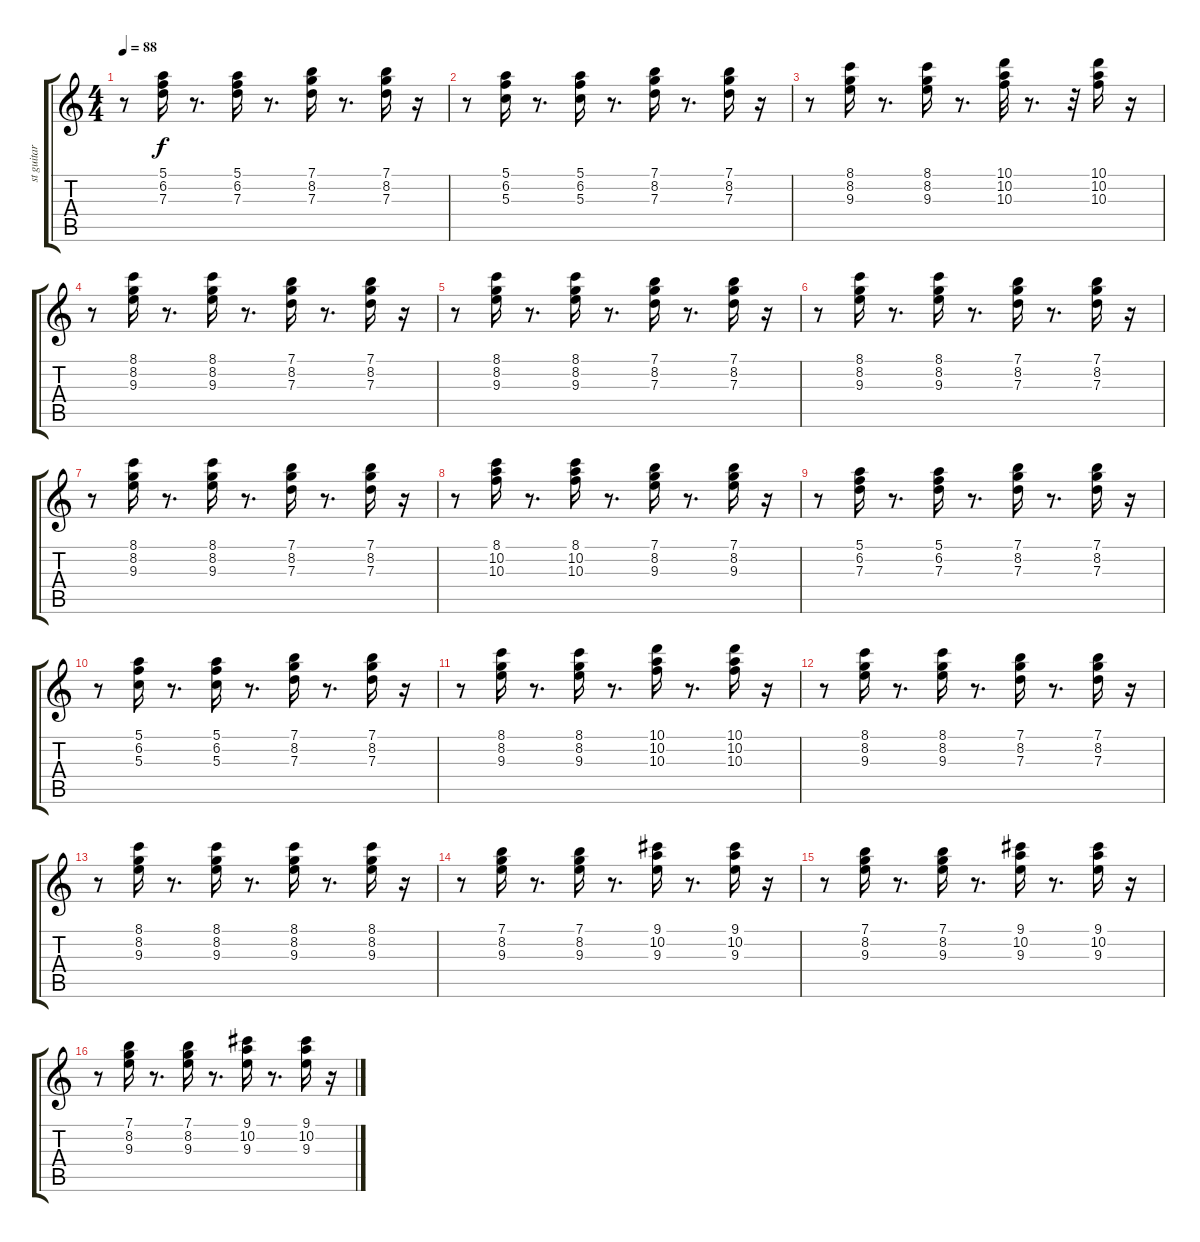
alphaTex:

\track ("st guitar" "st guitar") {instrument acousticguitarsteel}
\staff {score tabs}
\tuning (E4 B3 G3 D3 A2 E2) {hide}
\ts (4 4)
\tempo 88
\clef g2
\ks c
r.8{dy f} (5.1 6.2 7.3).16 r.8{d} (5.1 6.2 7.3).16 r.8{d} (7.1 8.2 7.3).16 r.8{d} (7.1 8.2 7.3).16 r.16 |
r.8 (5.1 6.2 5.3).16 r.8{d} (5.1 6.2 5.3).16 r.8{d} (7.1 8.2 7.3).16 r.8{d} (7.1 8.2 7.3).16 r.16 |
r.8 (8.1 8.2 9.3).16 r.8{d} (8.1 8.2 9.3).16 r.8{d} (10.1 10.2 10.3).32 r.8{d} r.32 (10.1 10.2 10.3).16 r.16 |
r.8 (8.1 8.2 9.3).16 r.8{d} (8.1 8.2 9.3).16 r.8{d} (7.1 8.2 7.3).16 r.8{d} (7.1 8.2 7.3).16 r.16 |
r.8 (8.1 8.2 9.3).16 r.8{d} (8.1 8.2 9.3).16 r.8{d} (7.1 8.2 7.3).16 r.8{d} (7.1 8.2 7.3).16 r.16 |
r.8 (8.1 8.2 9.3).16 r.8{d} (8.1 8.2 9.3).16 r.8{d} (7.1 8.2 7.3).16 r.8{d} (7.1 8.2 7.3).16 r.16 |
r.8 (8.1 8.2 9.3).16 r.8{d} (8.1 8.2 9.3).16 r.8{d} (7.1 8.2 7.3).16 r.8{d} (7.1 8.2 7.3).16 r.16 |
r.8 (8.1 10.2 10.3).16 r.8{d} (8.1 10.2 10.3).16 r.8{d} (7.1 8.2 9.3).16 r.8{d} (7.1 8.2 9.3).16 r.16 |
r.8 (5.1 6.2 7.3).16 r.8{d} (5.1 6.2 7.3).16 r.8{d} (7.1 8.2 7.3).16 r.8{d} (7.1 8.2 7.3).16 r.16 |
r.8 (5.1 6.2 5.3).16 r.8{d} (5.1 6.2 5.3).16 r.8{d} (7.1 8.2 7.3).16 r.8{d} (7.1 8.2 7.3).16 r.16 |
r.8 (8.1 8.2 9.3).16 r.8{d} (8.1 8.2 9.3).16 r.8{d} (10.1 10.2 10.3).16 r.8{d} (10.1 10.2 10.3).16 r.16 |
r.8 (8.1 8.2 9.3).16 r.8{d} (8.1 8.2 9.3).16 r.8{d} (7.1 8.2 7.3).16 r.8{d} (7.1 8.2 7.3).16 r.16 |
r.8 (8.1 8.2 9.3).16 r.8{d} (8.1 8.2 9.3).16 r.8{d} (8.1 8.2 9.3).16 r.8{d} (8.1 8.2 9.3).16 r.16 |
r.8 (7.1 8.2 9.3).16 r.8{d} (7.1 8.2 9.3).16 r.8{d} (9.1 10.2 9.3).16 r.8{d} (9.1 10.2 9.3).16 r.16 |
r.8 (7.1 8.2 9.3).16 r.8{d} (7.1 8.2 9.3).16 r.8{d} (9.1 10.2 9.3).16 r.8{d} (9.1 10.2 9.3).16 r.16 |
r.8 (7.1 8.2 9.3).16 r.8{d} (7.1 8.2 9.3).16 r.8{d} (9.1 10.2 9.3).16 r.8{d} (9.1 10.2 9.3).16 r.16
